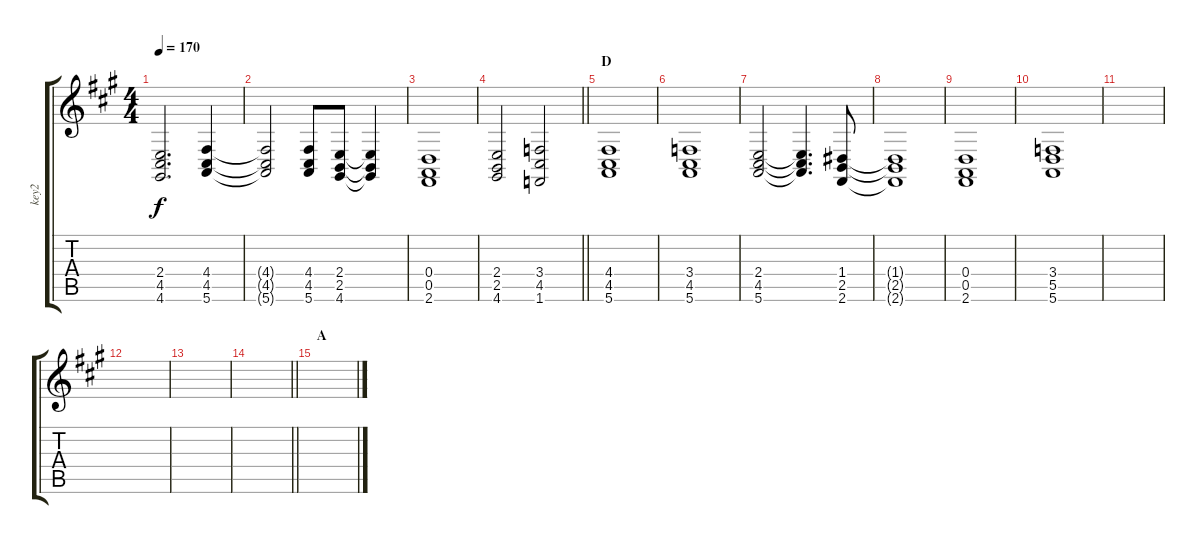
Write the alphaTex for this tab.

\track ("key2" "key2") {instrument pad3polysynth}
\staff {score tabs}
\tuning (E4 B3 G3 D3 A2 E2) {hide}
\ts (4 4)
\tempo 170
\clef g2
\ks a
(2.4{t} 4.5{t} 4.6{t}).2{d dy f} (4.4 4.5 5.6).4 |
(4.4{t} 4.5{t} 5.6{t}).2 (4.4 4.5 5.6).8 (2.4 2.5 4.6).8 (2.4{t} 2.5{t} 4.6{t}).4 |
(0.4 0.5 2.6).1 |
\barLineRight lightlight
(2.4 2.5 4.6).2 (3.4 4.5 1.6).2 |
\section ("" "D")
(4.4 4.5 5.6).1 |
(3.4 4.5 5.6).1 |
(2.4 4.5 5.6).2 (2.4{t} 4.5{t} 5.6{t}).4{d} (1.4 2.5 2.6).8 |
(1.4{t} 2.5{t} 2.6{t}).1 |
(0.4 0.5 2.6).1 |
(3.4 5.5 5.6).1 |
|
|
|
\barLineRight lightlight
|
\section ("" "A")
